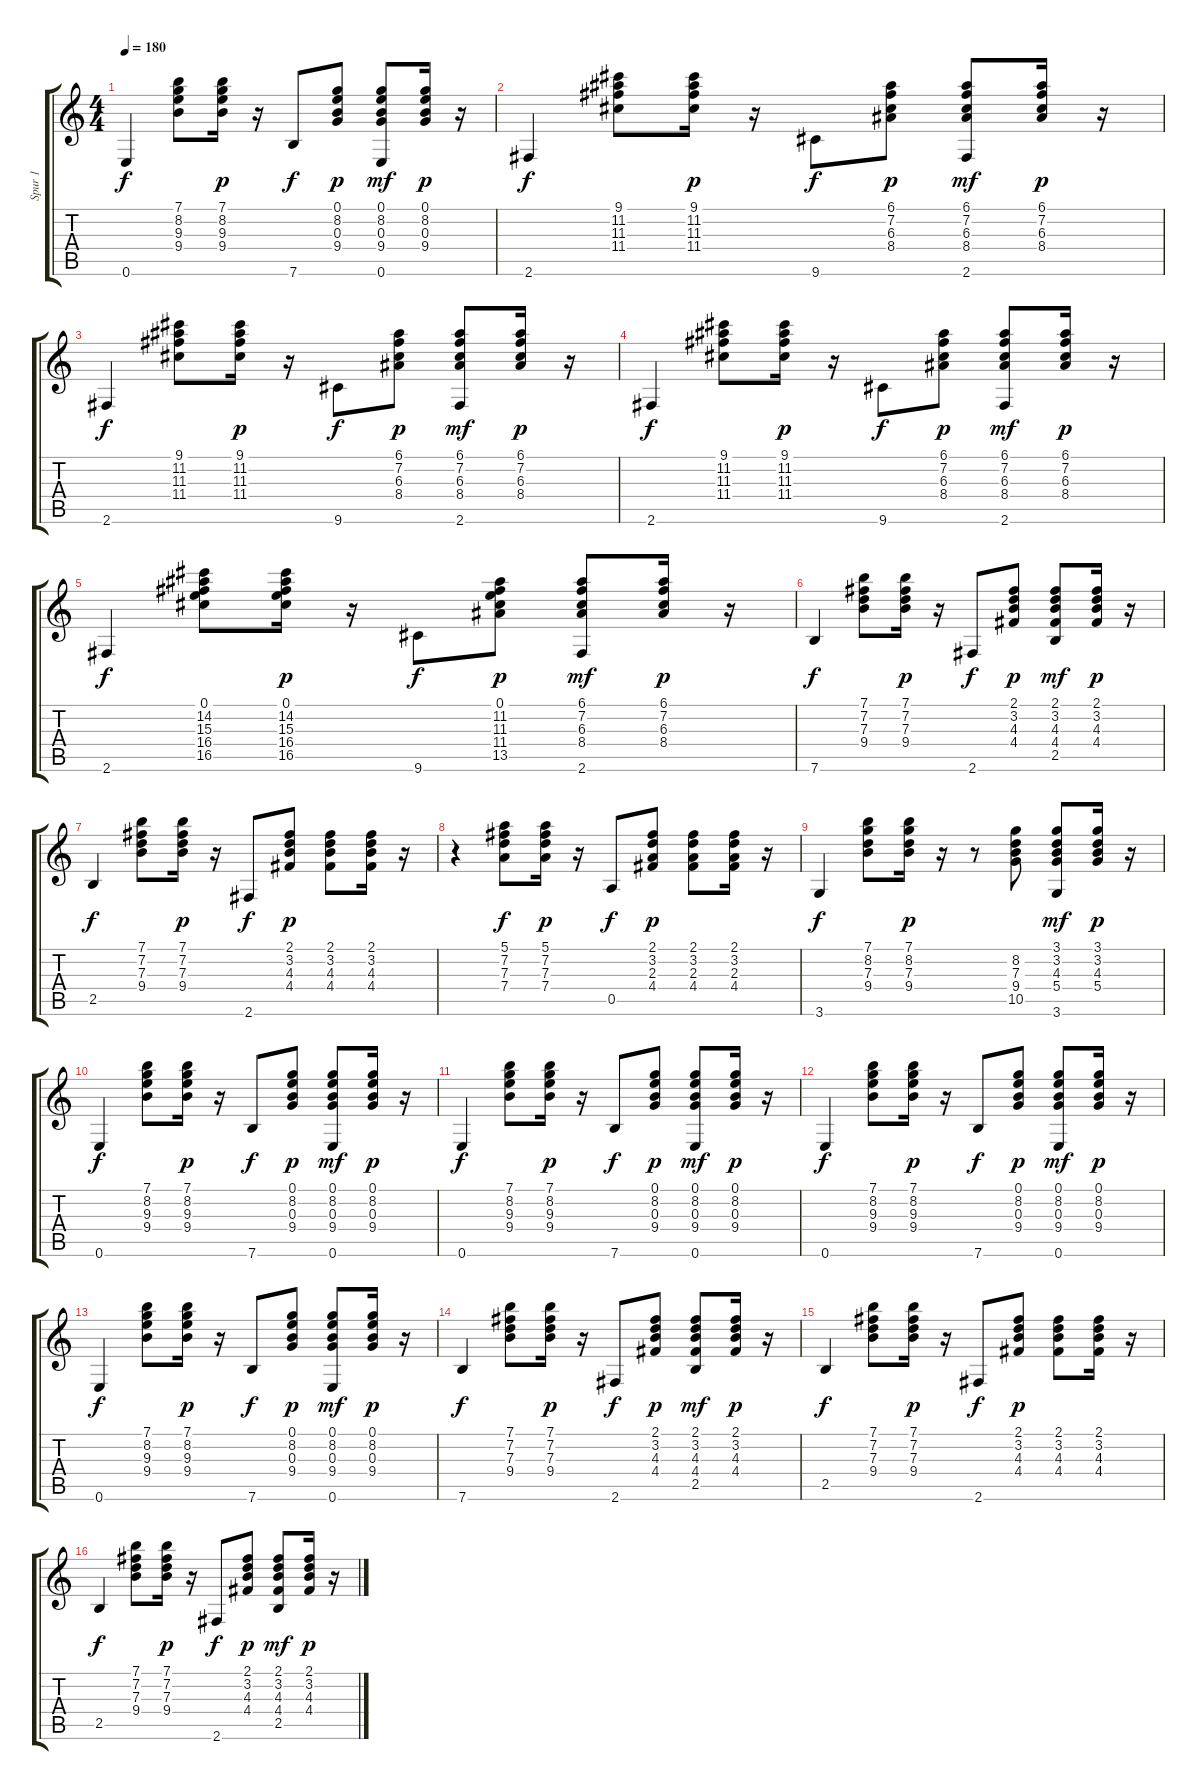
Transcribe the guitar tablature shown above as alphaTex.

\track ("Spur 1" "Spur 1") {instrument acousticguitarsteel}
\staff {score tabs}
\tuning (E4 B3 G3 D3 A2 E2) {hide}
\ts (4 4)
\tempo 180
\clef g2
\ks c
0.6.4{dy f} (7.1 8.2 9.3 9.4).8 (7.1 8.2 9.3 9.4).16{dy p} r.16 7.6.8{dy f} (0.1 8.2 0.3 9.4).8{dy p} (0.1 8.2 0.3 9.4 0.6).8{dy mf} (0.1 8.2 0.3 9.4).16{dy p} r.16 |
2.6.4{dy f} (9.1 11.2 11.3 11.4).8 (9.1 11.2 11.3 11.4).16{dy p} r.16 9.6.8{dy f} (6.1 7.2 6.3 8.4).8{dy p} (6.1 7.2 6.3 8.4 2.6).8{dy mf} (6.1 7.2 6.3 8.4).16{dy p} r.16 |
2.6.4{dy f} (9.1 11.2 11.3 11.4).8 (9.1 11.2 11.3 11.4).16{dy p} r.16 9.6.8{dy f} (6.1 7.2 6.3 8.4).8{dy p} (6.1 7.2 6.3 8.4 2.6).8{dy mf} (6.1 7.2 6.3 8.4).16{dy p} r.16 |
2.6.4{dy f} (9.1 11.2 11.3 11.4).8 (9.1 11.2 11.3 11.4).16{dy p} r.16 9.6.8{dy f} (6.1 7.2 6.3 8.4).8{dy p} (6.1 7.2 6.3 8.4 2.6).8{dy mf} (6.1 7.2 6.3 8.4).16{dy p} r.16 |
2.6.4{dy f} (0.1 14.2 15.3 16.4 16.5).8 (0.1 14.2 15.3 16.4 16.5).16{dy p} r.16 9.6.8{dy f} (0.1 11.2 11.3 11.4 13.5).8{dy p} (6.1 7.2 6.3 8.4 2.6).8{dy mf} (6.1 7.2 6.3 8.4).16{dy p} r.16 |
7.6.4{dy f} (7.1 7.2 7.3 9.4).8 (7.1 7.2 7.3 9.4).16{dy p} r.16 2.6.8{dy f} (2.1 3.2 4.3 4.4).8{dy p} (2.1 3.2 4.3 4.4 2.5).8{dy mf} (2.1 3.2 4.3 4.4).16{dy p} r.16 |
2.5.4{dy f} (7.1 7.2 7.3 9.4).8 (7.1 7.2 7.3 9.4).16{dy p} r.16 2.6.8{dy f} (2.1 3.2 4.3 4.4).8{dy p} (2.1 3.2 4.3 4.4).8 (2.1 3.2 4.3 4.4).16 r.16 |
r.4 (5.1 7.2 7.3 7.4).8{dy f} (5.1 7.2 7.3 7.4).16{dy p} r.16 0.5.8{dy f} (2.1 3.2 2.3 4.4).8{dy p} (2.1 3.2 2.3 4.4).8 (2.1 3.2 2.3 4.4).16 r.16 |
3.6.4{dy f} (7.1 8.2 7.3 9.4).8 (7.1 8.2 7.3 9.4).16{dy p} r.16 r.8 (8.2 7.3 9.4 10.5).8 (3.1 3.2 4.3 5.4 3.6).8{dy mf} (3.1 3.2 4.3 5.4).16{dy p} r.16 |
0.6.4{dy f} (7.1 8.2 9.3 9.4).8 (7.1 8.2 9.3 9.4).16{dy p} r.16 7.6.8{dy f} (0.1 8.2 0.3 9.4).8{dy p} (0.1 8.2 0.3 9.4 0.6).8{dy mf} (0.1 8.2 0.3 9.4).16{dy p} r.16 |
0.6.4{dy f} (7.1 8.2 9.3 9.4).8 (7.1 8.2 9.3 9.4).16{dy p} r.16 7.6.8{dy f} (0.1 8.2 0.3 9.4).8{dy p} (0.1 8.2 0.3 9.4 0.6).8{dy mf} (0.1 8.2 0.3 9.4).16{dy p} r.16 |
0.6.4{dy f} (7.1 8.2 9.3 9.4).8 (7.1 8.2 9.3 9.4).16{dy p} r.16 7.6.8{dy f} (0.1 8.2 0.3 9.4).8{dy p} (0.1 8.2 0.3 9.4 0.6).8{dy mf} (0.1 8.2 0.3 9.4).16{dy p} r.16 |
0.6.4{dy f} (7.1 8.2 9.3 9.4).8 (7.1 8.2 9.3 9.4).16{dy p} r.16 7.6.8{dy f} (0.1 8.2 0.3 9.4).8{dy p} (0.1 8.2 0.3 9.4 0.6).8{dy mf} (0.1 8.2 0.3 9.4).16{dy p} r.16 |
7.6.4{dy f} (7.1 7.2 7.3 9.4).8 (7.1 7.2 7.3 9.4).16{dy p} r.16 2.6.8{dy f} (2.1 3.2 4.3 4.4).8{dy p} (2.1 3.2 4.3 4.4 2.5).8{dy mf} (2.1 3.2 4.3 4.4).16{dy p} r.16 |
2.5.4{dy f} (7.1 7.2 7.3 9.4).8 (7.1 7.2 7.3 9.4).16{dy p} r.16 2.6.8{dy f} (2.1 3.2 4.3 4.4).8{dy p} (2.1 3.2 4.3 4.4).8 (2.1 3.2 4.3 4.4).16 r.16 |
2.5.4{dy f} (7.1 7.2 7.3 9.4).8 (7.1 7.2 7.3 9.4).16{dy p} r.16 2.6.8{dy f} (2.1 3.2 4.3 4.4).8{dy p} (2.1 3.2 4.3 4.4 2.5).8{dy mf} (2.1 3.2 4.3 4.4).16{dy p} r.16
